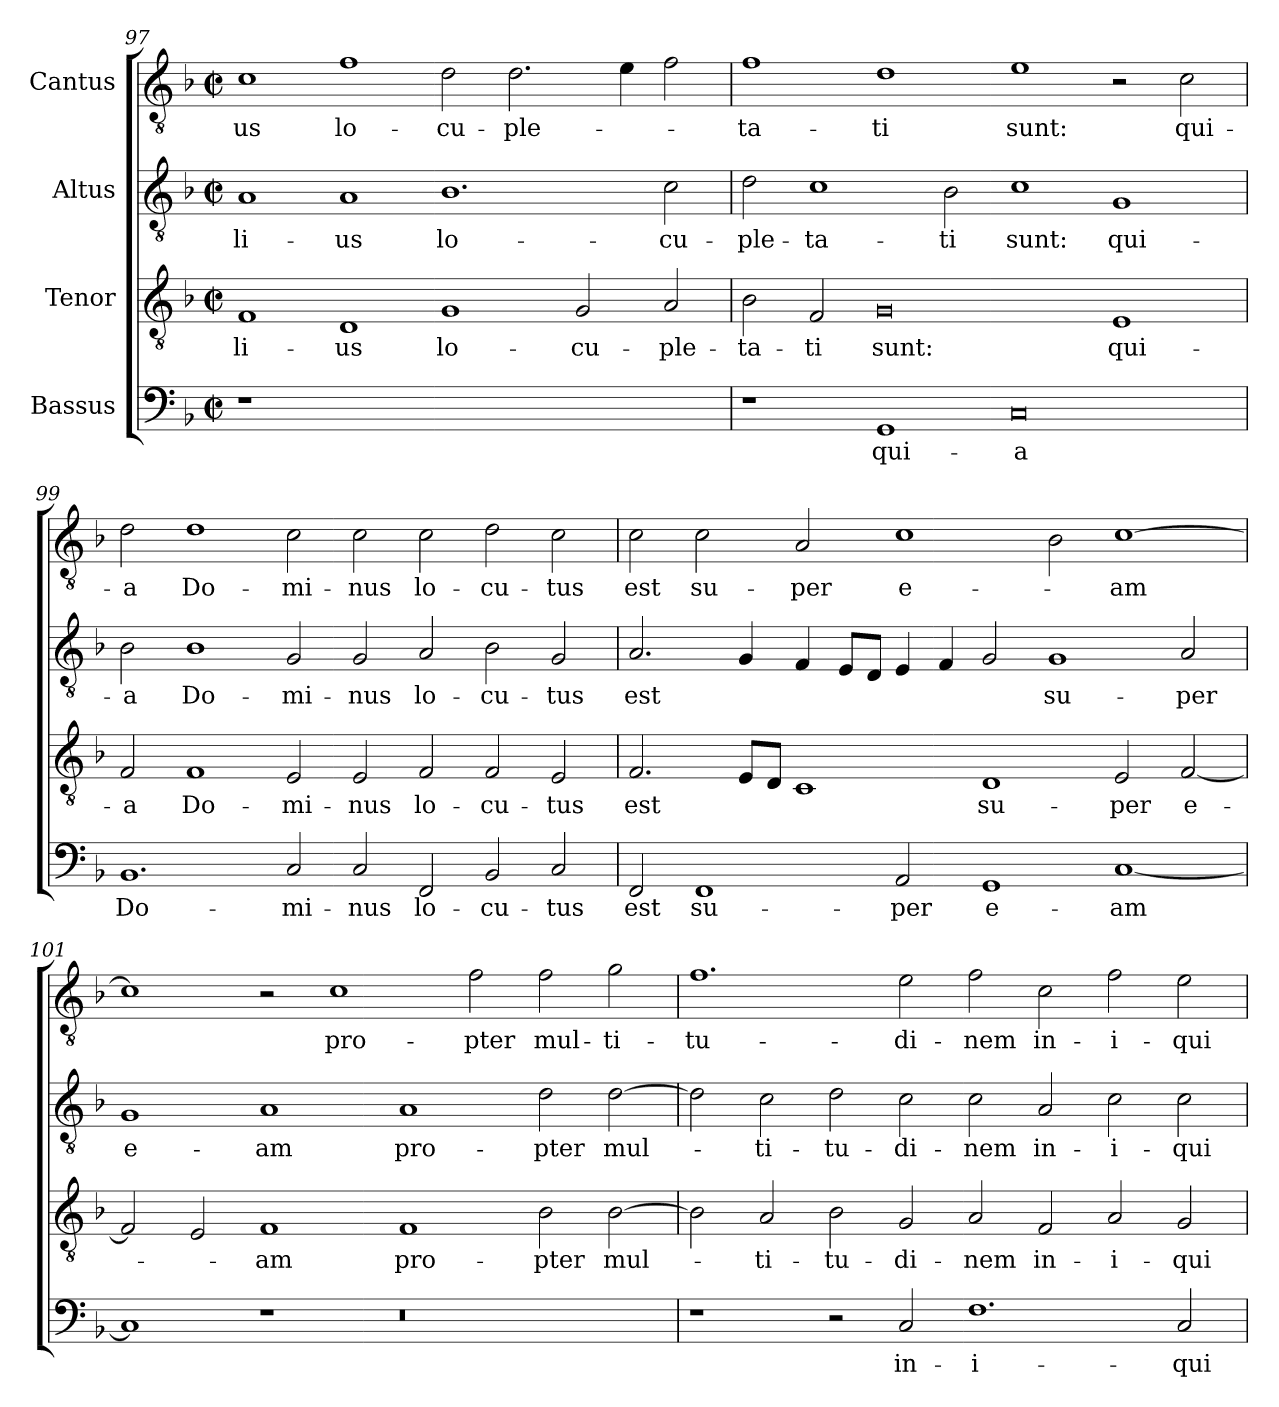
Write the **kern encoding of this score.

**kern	**text	**kern	**text	**kern	**text	**kern	**text
*part4	*part4	*part3	*part3	*part2	*part2	*part1	*part1
*staff4	*staff4	*staff3	*staff3	*staff2	*staff2	*staff1	*staff1
*I"Bassus	*	*I"Tenor	*	*I"Altus	*	*I"Cantus	*
!!LO:PB:g=z
*clefF4	*	*clefGv2	*	*clefGv2	*	*clefGv2	*
*k[b-]	*	*k[b-]	*	*k[b-]	*	*k[b-]	*
*F:	*	*F:	*	*F:	*	*F:	*
*M2/2	*	*M2/2	*	*M2/2	*	*M2/2	*
*met(c|)	*	*met(c|)	*	*met(c|)	*	*met(c|)	*
=97	=97	=97	=97	=97	=97	=97	=97
!	!	!	!LO:LY:b	!	!LO:LY:b	!	!LO:LY:b
1r	.	1F	-li-	1A	-li-	1c	-us
!	!	!	!LO:LY:b	!	!LO:LY:b	!	!LO:LY:b
0.ryy	.	1D	-us	1A	-us	1f	lo-
!	!	!	!LO:LY:b	!	!LO:LY:b	!	!LO:LY:b
.	.	1G	lo-	1.B-	lo-	2d\	-cu-
!	!	!	!	!	!	!	!LO:LY:b
.	.	.	.	.	.	2.d\	-ple-
!	!	!	!LO:LY:b	!	!	!	!
.	.	2G/	-cu-	.	.	.	.
.	.	.	.	.	.	4e\	.
!	!	!	!LO:LY:b	!	!LO:LY:b	!	!
.	.	2A/	-ple-	2c\	-cu-	2f\	.
=98	=98	=98	=98	=98	=98	=98	=98
!	!	!	!LO:LY:b	!	!LO:LY:b	!	!LO:LY:b
1r	.	2B-\	-ta-	2d\	-ple-	1f	-ta-
!	!	!	!LO:LY:b	!	!LO:LY:b	!	!
.	.	2F/	-ti	1c	-ta-	.	.
!	!LO:LY:b	!	!LO:LY:b	!	!	!	!LO:LY:b
1GG	qui-	0G	sunt:	.	.	1d	-ti
!	!	!	!	!	!LO:LY:b	!	!
.	.	.	.	2B-\	-ti	.	.
!	!LO:LY:b	!	!	!	!LO:LY:b	!	!LO:LY:b
0C	-a	.	.	1c	sunt:	1e	sunt:
!	!	!	!LO:LY:b	!	!LO:LY:b	!	!
.	.	1E	qui-	1G	qui-	2r	.
!	!	!	!	!	!	!	!LO:LY:b
.	.	.	.	.	.	2c\	qui-
=99	=99	=99	=99	=99	=99	=99	=99
!	!LO:LY:b	!	!LO:LY:b	!	!LO:LY:b	!	!LO:LY:b
1.BB-	Do-	2F/	-a	2B-\	-a	2d\	-a
!	!	!	!LO:LY:b	!	!LO:LY:b	!	!LO:LY:b
.	.	1F	Do-	1B-	Do-	1d	Do-
!	!LO:LY:b	!	!LO:LY:b	!	!LO:LY:b	!	!LO:LY:b
2C/	-mi-	2E/	-mi-	2G/	-mi-	2c\	-mi-
!	!LO:LY:b	!	!LO:LY:b	!	!LO:LY:b	!	!LO:LY:b
2C/	-nus	2E/	-nus	2G/	-nus	2c\	-nus
!	!LO:LY:b	!	!LO:LY:b	!	!LO:LY:b	!	!LO:LY:b
2FF/	lo-	2F/	lo-	2A/	lo-	2c\	lo-
!	!LO:LY:b	!	!LO:LY:b	!	!LO:LY:b	!	!LO:LY:b
2BB-/	-cu-	2F/	-cu-	2B-\	-cu-	2d\	-cu-
!	!LO:LY:b	!	!LO:LY:b	!	!LO:LY:b	!	!LO:LY:b
2C/	-tus	2E/	-tus	2G/	-tus	2c\	-tus
=100	=100	=100	=100	=100	=100	=100	=100
!	!LO:LY:b	!	!LO:LY:b	!	!LO:LY:b	!	!LO:LY:b
2FF/	est	2.F/	est	2.A/	est	2c\	est
!	!LO:LY:b	!	!	!	!	!	!LO:LY:b
1FF	su-	.	.	.	.	2c\	su-
.	.	8E/L	.	4G/	.	.	.
.	.	8D/J	.	.	.	.	.
!	!	!	!	!	!	!	!LO:LY:b
.	.	1C	.	4F/	.	2A/	-per
.	.	.	.	8E/L	.	.	.
.	.	.	.	8D/J	.	.	.
!	!LO:LY:b	!	!	!	!	!	!LO:LY:b
2AA/	-per	.	.	4E/	.	1c	e-
.	.	.	.	4F/	.	.	.
!	!LO:LY:b	!	!LO:LY:b	!	!	!	!
1GG	e-	1D	su-	2G/	.	.	.
!	!	!	!	!	!LO:LY:b	!	!
.	.	.	.	1G	su-	2B-\	.
!	!LO:LY:b	!	!LO:LY:b	!	!	!	!LO:LY:b
[1C	-am	2E/	-per	.	.	[1c	-am
!	!	!	!LO:LY:b	!	!LO:LY:b	!	!
.	.	[2F/	e-	2A/	-per	.	.
!!LO:LB:g=z
=101	=101	=101	=101	=101	=101	=101	=101
!	!	!	!	!	!LO:LY:b	!	!
1C]	.	2F/]	.	1G	e-	1c]	.
.	.	2E/	.	.	.	.	.
!	!	!	!LO:LY:b	!	!LO:LY:b	!	!
1r	.	1F	-am	1A	-am	2r	.
!	!	!	!	!	!	!	!LO:LY:b
.	.	.	.	.	.	1c	pro-
!	!	!	!LO:LY:b	!	!LO:LY:b	!	!
0r	.	1F	pro-	1A	pro-	.	.
!	!	!	!	!	!	!	!LO:LY:b
.	.	.	.	.	.	2f\	-pter
!	!	!	!LO:LY:b	!	!LO:LY:b	!	!LO:LY:b
.	.	2B-\	-pter	2d\	-pter	2f\	mul-
!	!	!	!LO:LY:b	!	!LO:LY:b	!	!LO:LY:b
.	.	[2B-\	mul-	[2d\	mul-	2g\	-ti-
=102	=102	=102	=102	=102	=102	=102	=102
!	!	!	!	!	!	!	!LO:LY:b
1r	.	2B-\]	.	2d\]	.	1.f	-tu-
!	!	!	!LO:LY:b	!	!LO:LY:b	!	!
.	.	2A/	-ti-	2c\	-ti-	.	.
!	!	!	!LO:LY:b	!	!LO:LY:b	!	!
2r	.	2B-\	-tu-	2d\	-tu-	.	.
!	!LO:LY:b	!	!LO:LY:b	!	!LO:LY:b	!	!LO:LY:b
2C/	in-	2G/	-di-	2c\	-di-	2e\	-di-
!	!LO:LY:b	!	!LO:LY:b	!	!LO:LY:b	!	!LO:LY:b
1.F	-i-	2A/	-nem	2c\	-nem	2f\	-nem
!	!	!	!LO:LY:b	!	!LO:LY:b	!	!LO:LY:b
.	.	2F/	in-	2A/	in-	2c\	in-
!	!	!	!LO:LY:b	!	!LO:LY:b	!	!LO:LY:b
.	.	2A/	-i-	2c\	-i-	2f\	-i-
!	!LO:LY:b	!	!LO:LY:b	!	!LO:LY:b	!	!LO:LY:b
2C/	-qui-	2G/	-qui-	2c\	-qui-	2e\	-qui-
=	=	=	=	=	=	=	=
*-	*-	*-	*-	*-	*-	*-	*-
